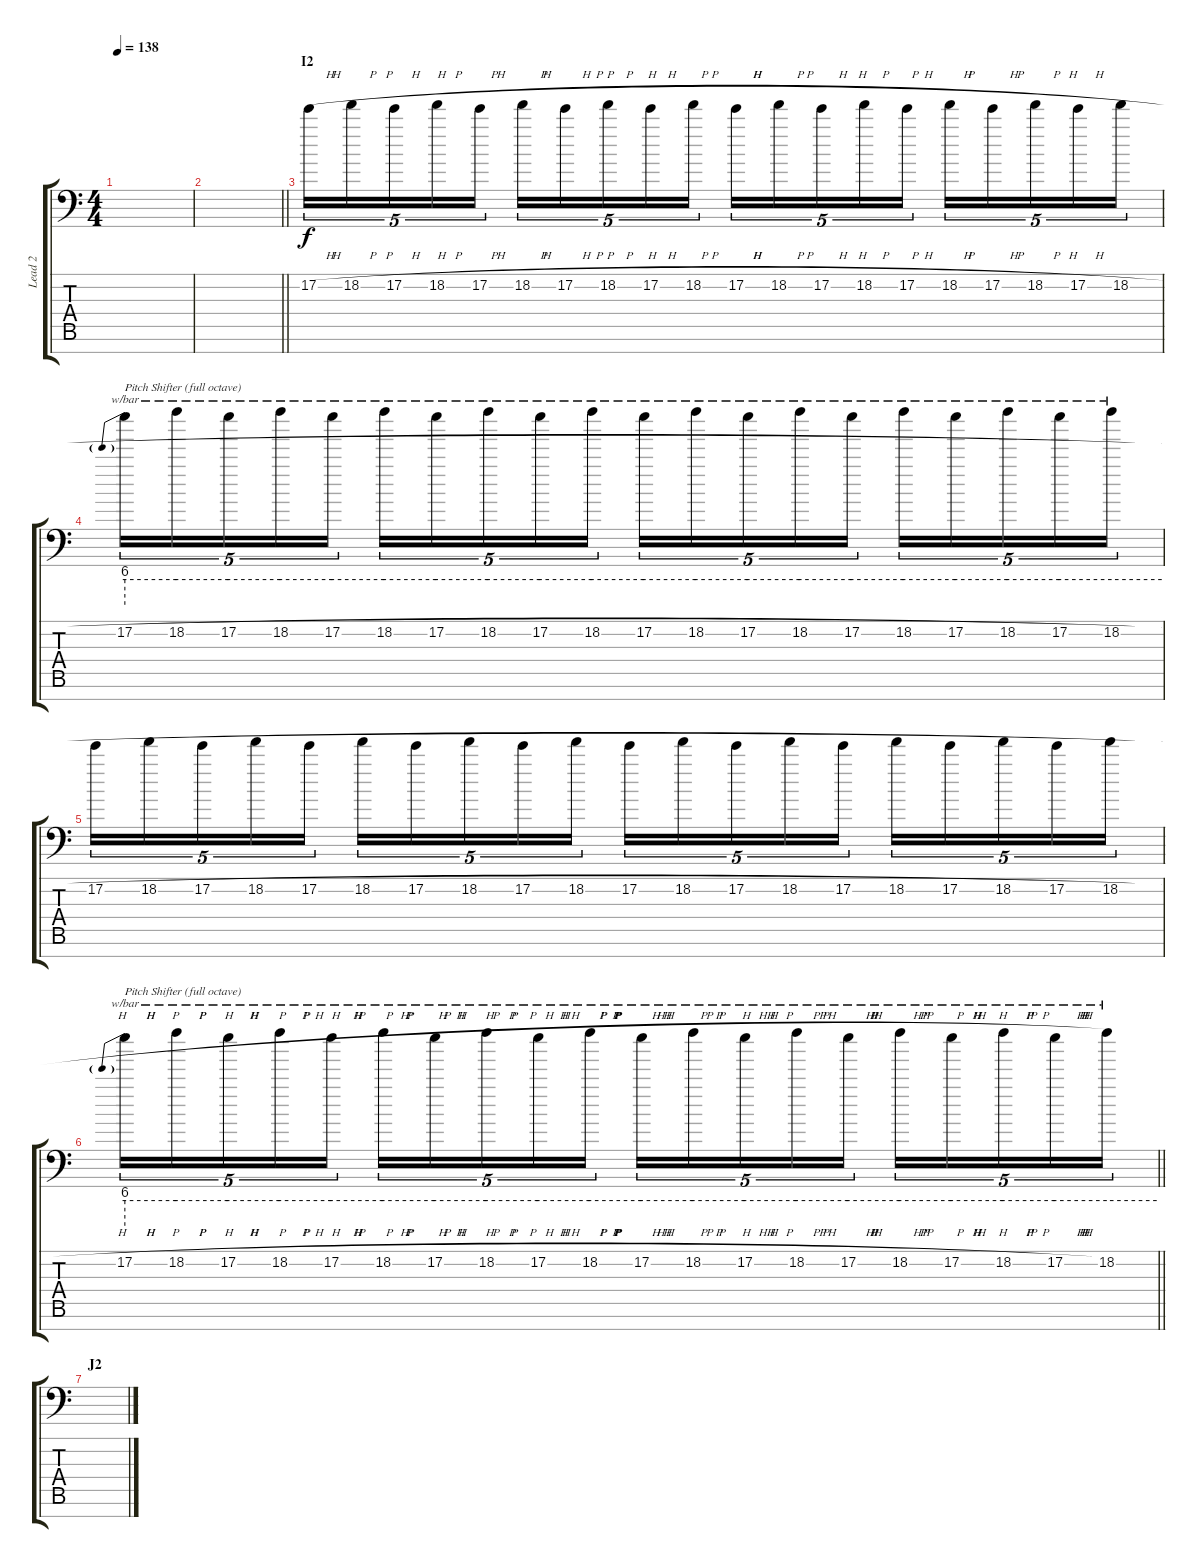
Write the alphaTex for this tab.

\track ("Lead 2" "Lead 2") {instrument distortionguitar}
\staff {score tabs}
\tuning (E4 B3 G3 D3 A2 E2 A1) {hide}
\ts (4 4)
\tempo 138
\clef f4
\ks c
|
\barLineRight lightlight
|
\section ("" "I2")
17.2{h}.16{tu (5 4)} 18.2{h}.16{tu (5 4)} 17.2{h}.16{tu (5 4)} 18.2{h}.16{tu (5 4)} 17.2{h}.16{tu (5 4)} 18.2{h}.16{tu (5 4)} 17.2{h}.16{tu (5 4)} 18.2{h}.16{tu (5 4)} 17.2{h}.16{tu (5 4)} 18.2{h}.16{tu (5 4)} 17.2{h}.16{tu (5 4)} 18.2{h}.16{tu (5 4)} 17.2{h}.16{tu (5 4)} 18.2{h}.16{tu (5 4)} 17.2{h}.16{tu (5 4)} 18.2{h}.16{tu (5 4)} 17.2{h}.16{tu (5 4)} 18.2{h}.16{tu (5 4)} 17.2{h}.16{tu (5 4)} 18.2{h}.16{tu (5 4)} |
17.2{h}.16{tu (5 4) tbe (predive default 0 24 60 24) txt "Pitch Shifter (full octave)"} 18.2{h}.16{tu (5 4) tbe (hold default 0 24 60 24)} 17.2{h}.16{tu (5 4) tbe (hold default 0 24 60 24)} 18.2{h}.16{tu (5 4) tbe (hold default 0 24 60 24)} 17.2{h}.16{tu (5 4) tbe (hold default 0 24 60 24)} 18.2{h}.16{tu (5 4) tbe (hold default 0 24 60 24)} 17.2{h}.16{tu (5 4) tbe (hold default 0 24 60 24)} 18.2{h}.16{tu (5 4) tbe (hold default 0 24 60 24)} 17.2{h}.16{tu (5 4) tbe (hold default 0 24 60 24)} 18.2{h}.16{tu (5 4) tbe (hold default 0 24 60 24)} 17.2{h}.16{tu (5 4) tbe (hold default 0 24 60 24)} 18.2{h}.16{tu (5 4) tbe (hold default 0 24 60 24)} 17.2{h}.16{tu (5 4) tbe (hold default 0 24 60 24)} 18.2{h}.16{tu (5 4) tbe (hold default 0 24 60 24)} 17.2{h}.16{tu (5 4) tbe (hold default 0 24 60 24)} 18.2{h}.16{tu (5 4) tbe (hold default 0 24 60 24)} 17.2{h}.16{tu (5 4) tbe (hold default 0 24 60 24)} 18.2{h}.16{tu (5 4) tbe (hold default 0 24 60 24)} 17.2{h}.16{tu (5 4) tbe (hold default 0 24 60 24)} 18.2{h}.16{tu (5 4) tbe (hold default 0 24 60 24)} |
17.2{h}.16{tu (5 4)} 18.2{h}.16{tu (5 4)} 17.2{h}.16{tu (5 4)} 18.2{h}.16{tu (5 4)} 17.2{h}.16{tu (5 4)} 18.2{h}.16{tu (5 4)} 17.2{h}.16{tu (5 4)} 18.2{h}.16{tu (5 4)} 17.2{h}.16{tu (5 4)} 18.2{h}.16{tu (5 4)} 17.2{h}.16{tu (5 4)} 18.2{h}.16{tu (5 4)} 17.2{h}.16{tu (5 4)} 18.2{h}.16{tu (5 4)} 17.2{h}.16{tu (5 4)} 18.2{h}.16{tu (5 4)} 17.2{h}.16{tu (5 4)} 18.2{h}.16{tu (5 4)} 17.2{h}.16{tu (5 4)} 18.2{h}.16{tu (5 4)} |
\barLineRight lightlight
17.2{h}.16{tu (5 4) tbe (predive default 0 24 60 24) txt "Pitch Shifter (full octave)"} 18.2{h}.16{tu (5 4) tbe (hold default 0 24 60 24)} 17.2{h}.16{tu (5 4) tbe (hold default 0 24 60 24)} 18.2{h}.16{tu (5 4) tbe (hold default 0 24 60 24)} 17.2{h}.16{tu (5 4) tbe (hold default 0 24 60 24)} 18.2{h}.16{tu (5 4) tbe (hold default 0 24 60 24)} 17.2{h}.16{tu (5 4) tbe (hold default 0 24 60 24)} 18.2{h}.16{tu (5 4) tbe (hold default 0 24 60 24)} 17.2{h}.16{tu (5 4) tbe (hold default 0 24 60 24)} 18.2{h}.16{tu (5 4) tbe (hold default 0 24 60 24)} 17.2{h}.16{tu (5 4) tbe (hold default 0 24 60 24)} 18.2{h}.16{tu (5 4) tbe (hold default 0 24 60 24)} 17.2{h}.16{tu (5 4) tbe (hold default 0 24 60 24)} 18.2{h}.16{tu (5 4) tbe (hold default 0 24 60 24)} 17.2{h}.16{tu (5 4) tbe (hold default 0 24 60 24)} 18.2{h}.16{tu (5 4) tbe (hold default 0 24 60 24)} 17.2{h}.16{tu (5 4) tbe (hold default 0 24 60 24)} 18.2{h}.16{tu (5 4) tbe (hold default 0 24 60 24)} 17.2{h}.16{tu (5 4) tbe (hold default 0 24 60 24)} 18.2.16{tu (5 4) tbe (hold default 0 24 60 24)} |
\section ("" "J2")
